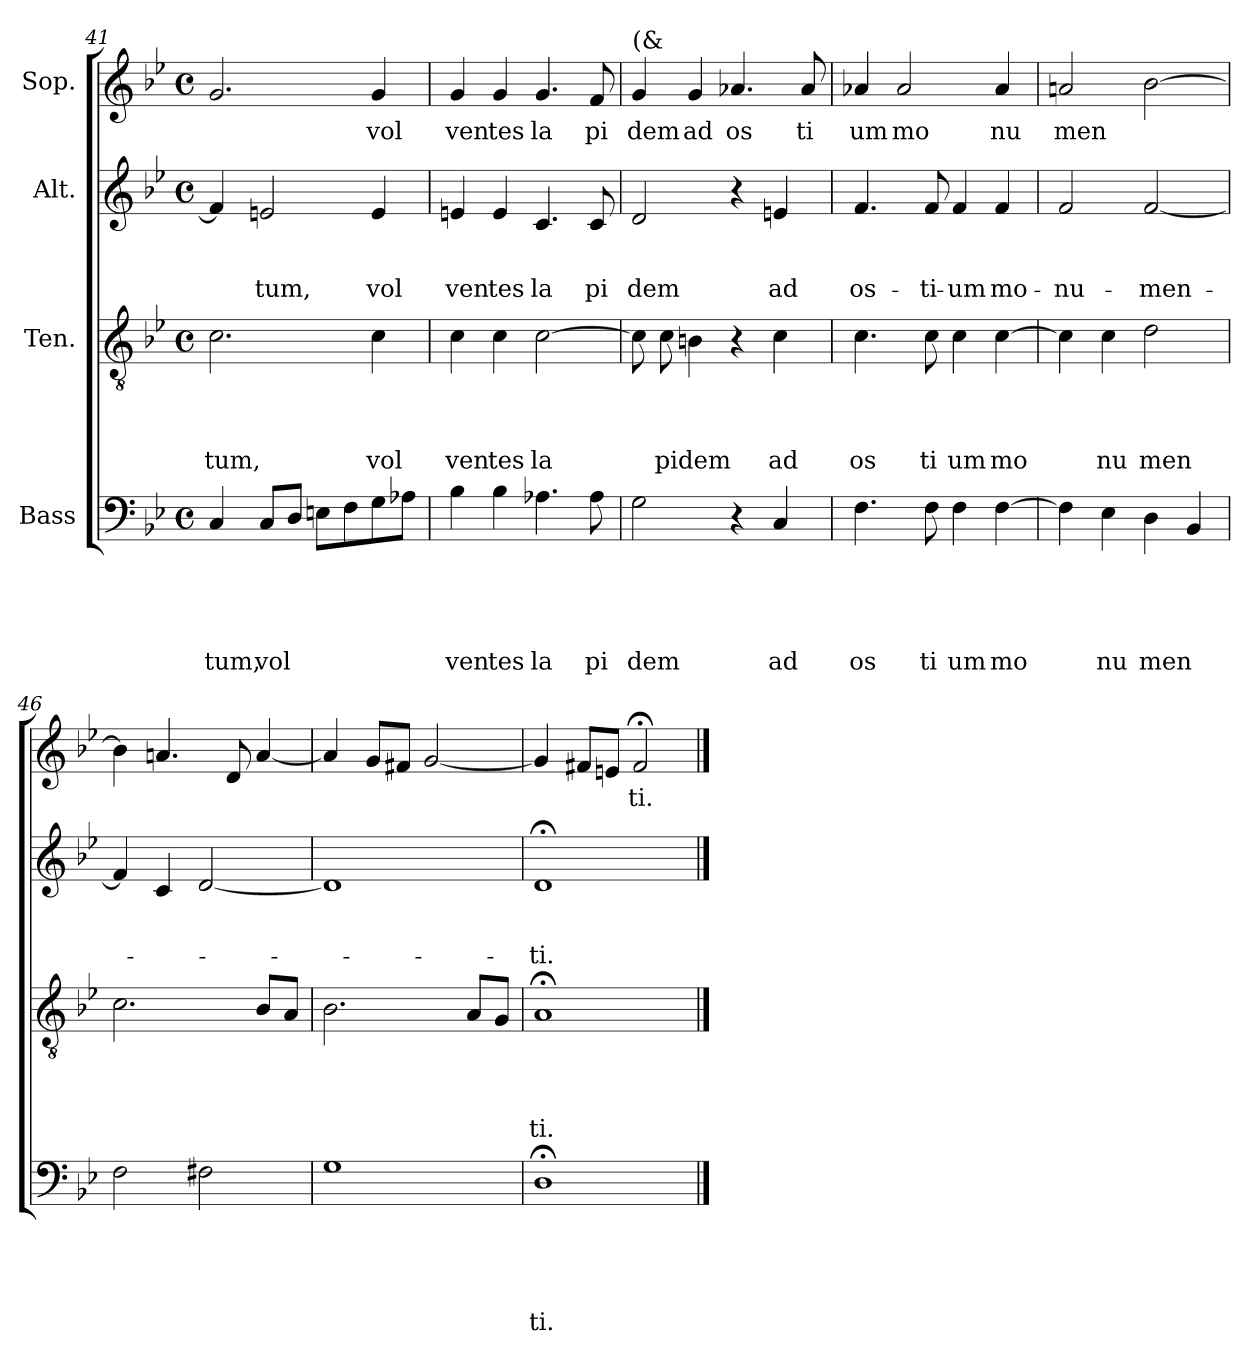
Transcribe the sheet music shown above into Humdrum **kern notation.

**kern	**text	**text	**text	**text	**text	**kern	**text	**text	**text	**text	**kern	**text	**text	**text	**kern	**text
*part4	*part4	*part4	*part4	*part4	*part4	*part3	*part3	*part3	*part3	*part3	*part2	*part2	*part2	*part2	*part1	*part1
*staff4	*staff4	*staff4	*staff4	*staff4	*staff4	*staff3	*staff3	*staff3	*staff3	*staff3	*staff2	*staff2	*staff2	*staff2	*staff1	*staff1
*I"Bass	*	*	*	*	*	*I"Ten.	*	*	*	*	*I"Alt.	*	*	*	*I"Sop.	*
*clefF4	*	*	*	*	*	*clefGv2	*	*	*	*	*clefG2	*	*	*	*clefG2	*
*k[b-e-]	*	*	*	*	*	*k[b-e-]	*	*	*	*	*k[b-e-]	*	*	*	*k[b-e-]	*
*B-:	*	*	*	*	*	*B-:	*	*	*	*	*B-:	*	*	*	*B-:	*
*M4/4	*	*	*	*	*	*M4/4	*	*	*	*	*M4/4	*	*	*	*M4/4	*
*met(c)	*	*	*	*	*	*met(c)	*	*	*	*	*met(c)	*	*	*	*met(c)	*
=41	=41	=41	=41	=41	=41	=41	=41	=41	=41	=41	=41	=41	=41	=41	=41	=41
!	!	!	!	!	!LO:LY:b	!	!	!	!	!LO:LY:b	!	!	!	!	!	!
4C/	.	.	.	.	tum,	2.c\	.	.	.	tum,	4f/]	.	.	.	2.g/	.
!	!	!	!	!	!LO:LY:b	!	!	!	!	!	!	!	!	!LO:LY:b	!	!
8C/L	.	.	.	.	vol	.	.	.	.	.	2en/	.	.	tum,	.	.
8D/J	.	.	.	.	.	.	.	.	.	.	.	.	.	.	.	.
8En\L	.	.	.	.	.	.	.	.	.	.	.	.	.	.	.	.
8F\	.	.	.	.	.	.	.	.	.	.	.	.	.	.	.	.
!	!	!	!	!	!	!	!	!	!	!LO:LY:b	!	!	!	!LO:LY:b	!	!LO:LY:b
8G\	.	.	.	.	.	4c\	.	.	.	vol	4e/	.	.	vol	4g/	vol
8A-X\J	.	.	.	.	.	.	.	.	.	.	.	.	.	.	.	.
=42	=42	=42	=42	=42	=42	=42	=42	=42	=42	=42	=42	=42	=42	=42	=42	=42
!	!	!	!	!	!LO:LY:b	!	!	!	!	!LO:LY:b	!	!	!	!LO:LY:b	!	!LO:LY:b
4B-\	.	.	.	.	ven	4c\	.	.	.	ven	4en/	.	.	ven	4g/	ven
!	!	!	!	!	!LO:LY:b	!	!	!	!	!LO:LY:b	!	!	!	!LO:LY:b	!	!LO:LY:b
4B-\	.	.	.	.	tes	4c\	.	.	.	tes	4e/	.	.	tes	4g/	tes
!	!	!	!	!	!LO:LY:b	!	!	!	!	!LO:LY:b	!	!	!	!LO:LY:b	!	!LO:LY:b
4.A-X\	.	.	.	.	la	[<2c\	.	.	.	la	4.c/	.	.	la	4.g/	la
!	!	!	!	!	!LO:LY:b	!	!	!	!	!	!	!	!	!LO:LY:b	!	!LO:LY:b
8A-\	.	.	.	.	pi	.	.	.	.	.	8c/	.	.	pi	8f/	pi
!!LO:LB:g=z
=43	=43	=43	=43	=43	=43	=43	=43	=43	=43	=43	=43	=43	=43	=43	=43	=43
!	!	!	!	!	!	!	!	!	!	!	!	!	!	!	!LO:TX:a:t=(&	!
!	!	!	!	!	!LO:LY:b	!	!	!	!	!	!	!	!	!LO:LY:b	!	!LO:LY:b
2G\	.	.	.	.	dem	8c\]	.	.	.	.	2d/	.	.	dem	4g/	dem
!	!	!	!	!	!	!	!	!	!	!LO:LY:b	!	!	!	!	!	!
.	.	.	.	.	.	8c\	.	.	.	pidem	.	.	.	.	.	.
!	!	!	!	!	!	!	!	!	!	!	!	!	!	!	!	!LO:LY:b
.	.	.	.	.	.	4Bn\	.	.	.	.	.	.	.	.	4g/	ad
!	!	!	!	!	!	!	!	!	!	!	!	!	!	!	!	!LO:LY:b
4r	.	.	.	.	.	4r	.	.	.	.	4r	.	.	.	4.a-X/	os
!	!	!	!	!	!LO:LY:b	!	!	!	!	!LO:LY:b	!	!	!	!LO:LY:b	!	!
4C/	.	.	.	.	ad	4c\	.	.	.	ad	4en/	.	.	ad	.	.
!	!	!	!	!	!	!	!	!	!	!	!	!	!	!	!	!LO:LY:b
.	.	.	.	.	.	.	.	.	.	.	.	.	.	.	8a-/	ti
=44	=44	=44	=44	=44	=44	=44	=44	=44	=44	=44	=44	=44	=44	=44	=44	=44
!	!	!	!	!	!LO:LY:b	!	!	!	!	!LO:LY:b	!	!	!	!LO:LY:b	!	!LO:LY:b
4.F\	.	.	.	.	os	4.c\	.	.	.	os	4.f/	.	.	os-	4a-X/	um
!	!	!	!	!	!	!	!	!	!	!	!	!	!	!	!	!LO:LY:b
.	.	.	.	.	.	.	.	.	.	.	.	.	.	.	2a-/	mo
!	!	!	!	!	!LO:LY:b	!	!	!	!	!LO:LY:b	!	!	!	!LO:LY:b	!	!
8F\	.	.	.	.	ti	8c\	.	.	.	ti	8f/	.	.	-ti-	.	.
!	!	!	!	!	!LO:LY:b	!	!	!	!	!LO:LY:b	!	!	!	!LO:LY:b	!	!
4F\	.	.	.	.	um	4c\	.	.	.	um	4f/	.	.	-um	.	.
!	!	!	!	!	!LO:LY:b	!	!	!	!	!LO:LY:b	!	!	!	!LO:LY:b	!	!LO:LY:b
[>4F\	.	.	.	.	mo	[>4c\	.	.	.	mo	4f/	.	.	mo-	4a-/	nu
=45	=45	=45	=45	=45	=45	=45	=45	=45	=45	=45	=45	=45	=45	=45	=45	=45
!	!	!	!	!	!	!	!	!	!	!	!	!	!	!LO:LY:b	!	!LO:LY:b
4F\]	.	.	.	.	.	4c\]	.	.	.	.	2f/	.	.	-nu-	2an/	men
!	!	!	!	!	!LO:LY:b	!	!	!	!	!LO:LY:b	!	!	!	!	!	!
4E-\	.	.	.	.	nu	4c\	.	.	.	nu	.	.	.	.	.	.
!	!	!	!	!	!LO:LY:b	!	!	!	!	!LO:LY:b	!	!	!	!LO:LY:b	!	!
4D\	.	.	.	.	men	2d\	.	.	.	men	[<2f/	.	.	-men-	[>2b-\	.
4BB-/	.	.	.	.	.	.	.	.	.	.	.	.	.	.	.	.
=46	=46	=46	=46	=46	=46	=46	=46	=46	=46	=46	=46	=46	=46	=46	=46	=46
2F\	.	.	.	.	.	2.c\	.	.	.	.	4f/]	.	.	.	4b-\]	.
.	.	.	.	.	.	.	.	.	.	.	4c/	.	.	.	4.an/	.
2F#X\	.	.	.	.	.	.	.	.	.	.	[<2d/	.	.	.	.	.
.	.	.	.	.	.	.	.	.	.	.	.	.	.	.	8d/	.
.	.	.	.	.	.	8B-/L	.	.	.	.	.	.	.	.	[<4a/	.
.	.	.	.	.	.	8A/J	.	.	.	.	.	.	.	.	.	.
=47	=47	=47	=47	=47	=47	=47	=47	=47	=47	=47	=47	=47	=47	=47	=47	=47
1G	.	.	.	.	.	2.B-\	.	.	.	.	1d]	.	.	.	4a/]	.
.	.	.	.	.	.	.	.	.	.	.	.	.	.	.	8g/L	.
.	.	.	.	.	.	.	.	.	.	.	.	.	.	.	8f#X/J	.
.	.	.	.	.	.	.	.	.	.	.	.	.	.	.	[<2g/	.
.	.	.	.	.	.	8A/L	.	.	.	.	.	.	.	.	.	.
.	.	.	.	.	.	8G/J	.	.	.	.	.	.	.	.	.	.
=48	=48	=48	=48	=48	=48	=48	=48	=48	=48	=48	=48	=48	=48	=48	=48	=48
!	!	!	!	!	!LO:LY:b	!	!	!	!	!LO:LY:b	!	!	!	!LO:LY:b	!	!
1D;<	.	.	.	.	ti.	1A;	.	.	.	ti.	1d;	.	.	-ti.	4g/]	.
.	.	.	.	.	.	.	.	.	.	.	.	.	.	.	8f#X/L	.
.	.	.	.	.	.	.	.	.	.	.	.	.	.	.	8en/J	.
!	!	!	!	!	!	!	!	!	!	!	!	!	!	!	!	!LO:LY:b
.	.	.	.	.	.	.	.	.	.	.	.	.	.	.	2f#;/	ti.
==	==	==	==	==	==	==	==	==	==	==	==	==	==	==	==	==
*-	*-	*-	*-	*-	*-	*-	*-	*-	*-	*-	*-	*-	*-	*-	*-	*-
